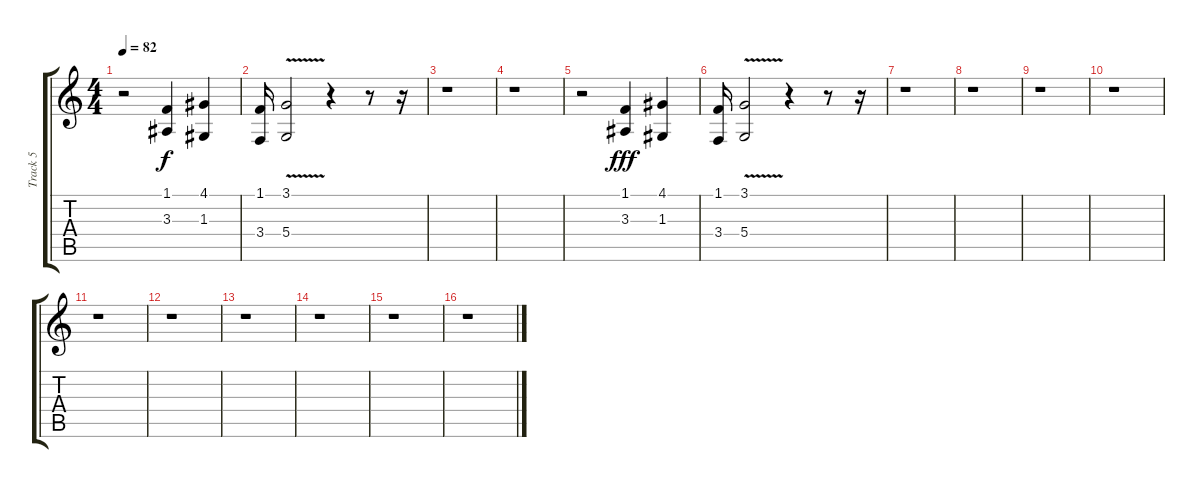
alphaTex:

\track ("Track 5" "Track 5") {instrument lead6voice}
\staff {score tabs}
\tuning (E4 B3 G3 D3 A2 E2) {hide}
\ts (4 4)
\tempo 82
\clef g2
\ks c
r.2{dy f} (1.1 3.3).4 (4.1 1.3).4 |
(1.1 3.4).16 (3.1{v} 5.4).2{volume 5} r.4 r.8 r.16 |
r.1 |
r.1 |
r.2 (1.1 3.3).4{dy fff volume 11} (4.1 1.3).4 |
(1.1 3.4).16 (3.1{v} 5.4).2{volume 5} r.4 r.8 r.16 |
r.1 |
r.1 |
r.1 |
r.1 |
r.1 |
r.1 |
r.1 |
r.1 |
r.1 |
r.1
